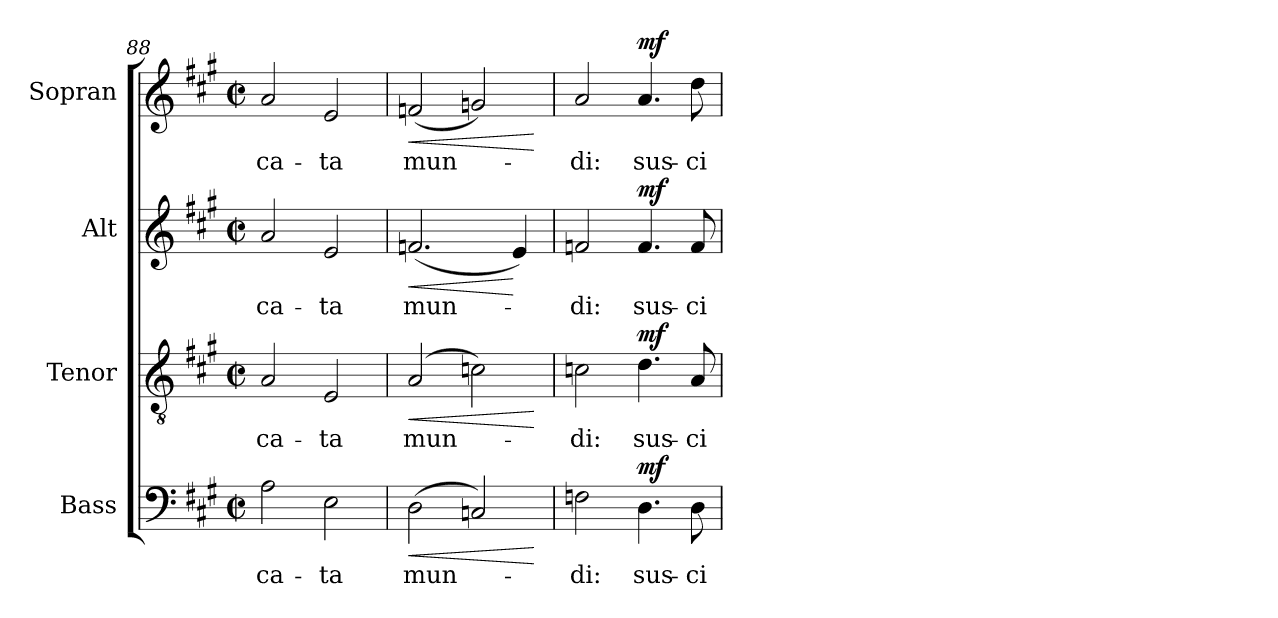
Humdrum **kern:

**kern	**text	**dynam	**kern	**text	**dynam	**kern	**text	**dynam	**kern	**text	**dynam
*part4	*part4	*part4	*part3	*part3	*part3	*part2	*part2	*part2	*part1	*part1	*part1
*staff4	*staff4	*staff4	*staff3	*staff3	*staff3	*staff2	*staff2	*staff2	*staff1	*staff1	*staff1
*I"Bass	*	*	*I"Tenor	*	*	*I"Alt	*	*	*I"Sopran	*	*
*I'B.	*	*	*I'T.	*	*	*I'A.	*	*	*I'S.	*	*
*clefF4	*	*	*clefGv2	*	*	*clefG2	*	*	*clefG2	*	*
*k[f#c#g#]	*	*	*k[f#c#g#]	*	*	*k[f#c#g#]	*	*	*k[f#c#g#]	*	*
*A:	*	*	*A:	*	*	*A:	*	*	*A:	*	*
*M2/2	*	*	*M2/2	*	*	*M2/2	*	*	*M2/2	*	*
*met(c|)	*	*	*met(c|)	*	*	*met(c|)	*	*	*met(c|)	*	*
=88	=88	=88	=88	=88	=88	=88	=88	=88	=88	=88	=88
!	!LO:LY:b	!	!	!LO:LY:b	!	!	!LO:LY:b	!	!	!LO:LY:b	!
2A\	-ca-	.	2A/	-ca-	.	2a/	-ca-	.	2a/	-ca-	.
!	!LO:LY:b	!	!	!LO:LY:b	!	!	!LO:LY:b	!	!	!LO:LY:b	!
2E\	-ta	.	2E/	-ta	.	2e/	-ta	.	2e/	-ta	.
=89	=89	=89	=89	=89	=89	=89	=89	=89	=89	=89	=89
!	!LO:LY:b	!LO:HP:b	!	!LO:LY:b	!LO:HP:b	!	!LO:LY:b	!LO:HP:b	!	!LO:LY:b	!LO:HP:b
(>2D\	mun-	<	(2A/	mun-	<	(<2.fn/	mun-	<	(<2fn/	mun-	<
2Cn/)	.	.	2cn\)	.	.	.	.	.	2gn/)	.	.
.	.	.	.	.	.	4e/)	.	[	.	.	.
.	.	[	.	.	[	.	.	.	.	.	[
=90	=90	=90	=90	=90	=90	=90	=90	=90	=90	=90	=90
!	!LO:LY:b	!	!	!LO:LY:b	!	!	!LO:LY:b	!	!	!LO:LY:b	!
2Fn\	-di:	.	2cn\	-di:	.	2fn/	-di:	.	2a/	-di:	.
!	!LO:LY:b	!LO:DY:a	!	!LO:LY:b	!LO:DY:a	!	!LO:LY:b	!LO:DY:a	!	!LO:LY:b	!LO:DY:a
4.D\	sus-	mf	4.d\	sus-	mf	4.f/	sus-	mf	4.a/	sus-	mf
!	!LO:LY:b	!	!	!LO:LY:b	!	!	!LO:LY:b	!	!	!LO:LY:b	!
8D\	-ci-	.	8A/	-ci-	.	8f/	-ci-	.	8dd\	-ci-	.
=	=	=	=	=	=	=	=	=	=	=	=
*-	*-	*-	*-	*-	*-	*-	*-	*-	*-	*-	*-
